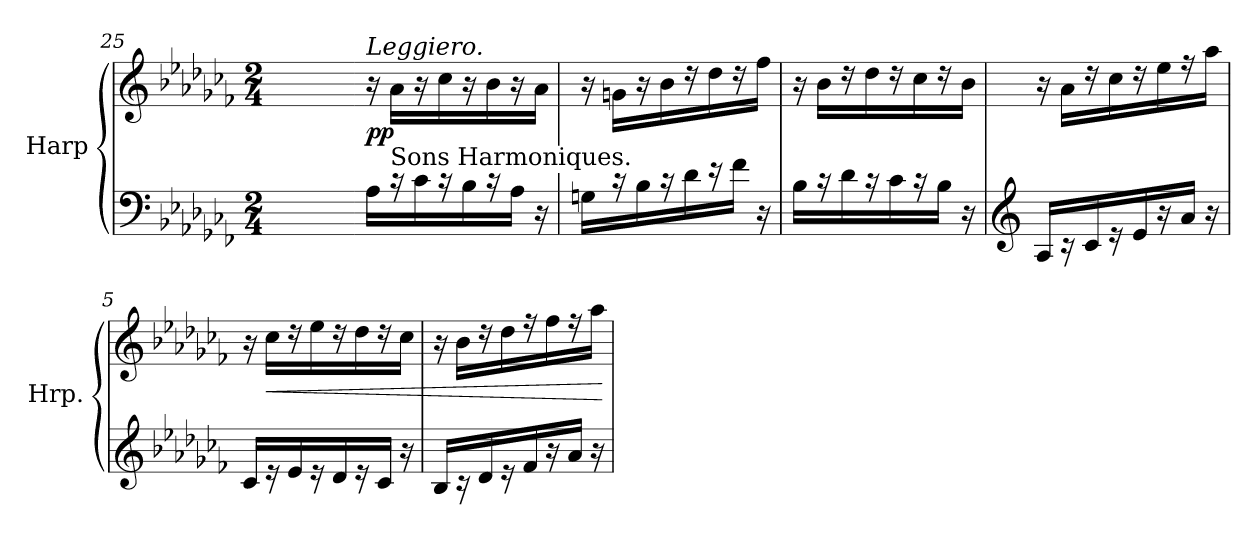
**kern	**kern	**dynam
*part1	*part1	*part1
*staff2	*staff1	*staff1/2
*I"Harp	*	*
*I'Hrp.	*	*
*clefF4	*clefG2	*
*k[b-e-a-d-g-c-f-]	*k[b-e-a-d-g-c-f-]	*
*M2/4	*M2/4	*
=25	=25	=25
64ryy	64ryy	.
!!LO:PB:g=z
=1-	=1-	=1-
!	!LO:TX:a:i:t=Leggiero.	!
!	!	!LO:DY:b
16A-\LL	16r	pp
!LO:TX:a:t=Sons Harmoniques.	!	!
16r	16a-\LL	.
16c-\	16r	.
16r	16cc-\	.
16B-\	16r	.
16r	16b-\	.
16A-\JJ	16r	.
16r	16a-\JJ	.
=2	=2	=2
16Gn\LL	16r	.
16r	16gn\LL	.
16B-\	16r	.
16r	16b-\	.
16d-\	16r	.
16r	16dd-\	.
16f-\JJ	16r	.
16r	16ff-\JJ	.
=3	=3	=3
16B-\LL	16r	.
16r	16b-\LL	.
16d-\	16r	.
16r	16dd-\	.
16c-\	16r	.
16r	16cc-\	.
16B-\JJ	16r	.
16r	16b-\JJ	.
=4	=4	=4
*clefG2	*	*
16A-/LL	16r	.
16r	16a-\LL	.
16c-/	16r	.
16r	16cc-\	.
16e-/	16r	.
16r	16ee-\	.
16a-/JJ	16r	.
16r	16aa-\JJ	.
!!LO:LB:g=z
=5	=5	=5
16c-/LL	16r	.
!	!	!LO:HP:b
16r	16cc-\LL	<
16e-/	16r	.
16r	16ee-\	.
16d-/	16r	.
16r	16dd-\	.
16c-/JJ	16r	.
16r	16cc-\JJ	.
=6	=6	=6
16B-/LL	16r	.
16r	16b-\LL	.
16d-/	16r	.
16r	16dd-\	.
16f-/	16r	.
16r	16ff-\	.
16a-/JJ	16r	.
16r	16aa-\JJ	.
.	.	[
=	=	=
*-	*-	*-
